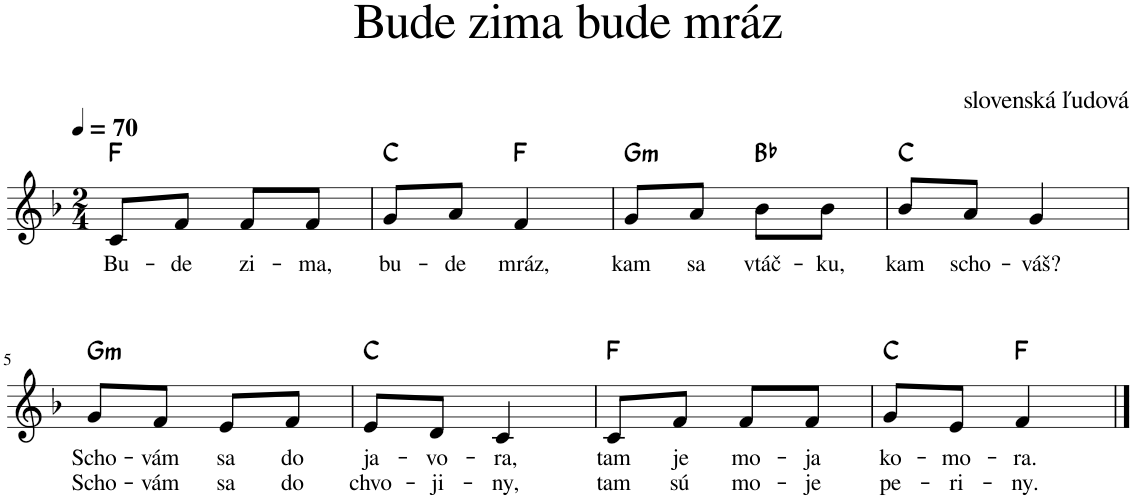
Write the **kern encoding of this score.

**kern	**text	**text	**harte
*part1	*part1	*part1	*part1
*staff1	*staff1	*staff1	*
*I"Piano	*	*	*
*I'Pno.	*	*	*
*clefG2	*	*	*
*k[b-]	*	*	*
*M2/4	*	*	*
*MM70	*	*	*
=1	=1	=1	=1
!	!LO:LY:b	!	!
8c/L	Bu-	.	F:maj
!	!LO:LY:b	!	!
8f/J	-de	.	.
!	!LO:LY:b	!	!
8f/L	zi-	.	.
!	!LO:LY:b	!	!
8f/J	-ma,	.	.
=2	=2	=2	=2
!	!LO:LY:b	!	!
8g/L	bu-	.	C:maj
!	!LO:LY:b	!	!
8a/J	-de	.	.
!	!LO:LY:b	!	!
4f/	mráz,	.	F:maj
=3	=3	=3	=3
!	!LO:LY:b	!	!LO:H:kt=m
8g/L	kam	.	G:min
!	!LO:LY:b	!	!
8a/J	sa	.	.
!	!LO:LY:b	!	!
8b-\L	vtáč-	.	Bb:maj
!	!LO:LY:b	!	!
8b-\J	-ku,	.	.
=4	=4	=4	=4
!	!LO:LY:b	!	!
8b-/L	kam	.	C:maj
!	!LO:LY:b	!	!
8a/J	scho-	.	.
!	!LO:LY:b	!	!
4g/	-váš?	.	.
!!LO:LB:g=z
=5	=5	=5	=5
!	!LO:LY:b	!LO:LY:b	!LO:H:kt=m
8g/L	Scho-	Scho-	G:min
!	!LO:LY:b	!LO:LY:b	!
8f/J	-vám	-vám	.
!	!LO:LY:b	!LO:LY:b	!
8e/L	sa	sa	.
!	!LO:LY:b	!LO:LY:b	!
8f/J	do	do	.
=6	=6	=6	=6
!	!LO:LY:b	!LO:LY:b	!
8e/L	ja-	chvo-	C:maj
!	!LO:LY:b	!LO:LY:b	!
8d/J	-vo-	-ji-	.
!	!LO:LY:b	!LO:LY:b	!
4c/	-ra,	-ny,	.
=7	=7	=7	=7
!	!LO:LY:b	!LO:LY:b	!
8c/L	tam	tam	F:maj
!	!LO:LY:b	!LO:LY:b	!
8f/J	je	sú	.
!	!LO:LY:b	!LO:LY:b	!
8f/L	mo-	mo-	.
!	!LO:LY:b	!LO:LY:b	!
8f/J	-ja	-je	.
=8	=8	=8	=8
!	!LO:LY:b	!LO:LY:b	!
8g/L	ko-	pe-	C:maj
!	!LO:LY:b	!LO:LY:b	!
8e/J	-mo-	-ri-	.
!	!LO:LY:b	!LO:LY:b	!
4f/	-ra.	-ny.	F:maj
==	==	==	==
*-	*-	*-	*-
